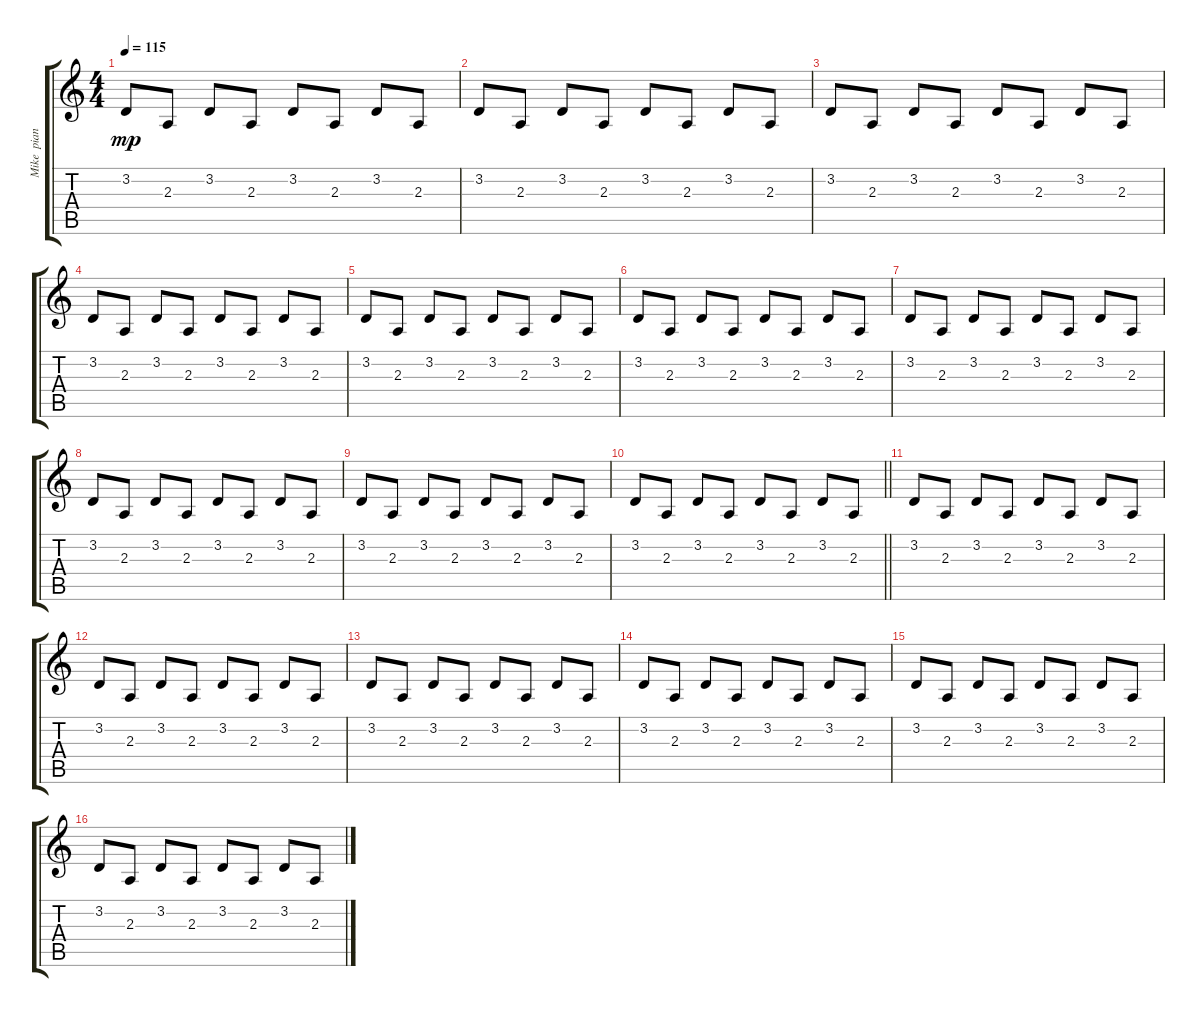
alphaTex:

\track ("Mike  piano" "Mike  pian") {instrument brightacousticpiano}
\staff {score tabs}
\tuning (E4 B3 G3 D3 A2 E2) {hide}
\ts (4 4)
\tempo 115
\clef g2
\ks c
3.2.8{dy mp} 2.3.8 3.2.8 2.3.8 3.2.8 2.3.8 3.2.8 2.3.8 |
3.2.8 2.3.8 3.2.8 2.3.8 3.2.8 2.3.8 3.2.8 2.3.8 |
3.2.8 2.3.8 3.2.8 2.3.8 3.2.8 2.3.8 3.2.8 2.3.8 |
3.2.8 2.3.8 3.2.8 2.3.8 3.2.8 2.3.8 3.2.8 2.3.8 |
3.2.8 2.3.8 3.2.8 2.3.8 3.2.8 2.3.8 3.2.8 2.3.8 |
3.2.8 2.3.8 3.2.8 2.3.8 3.2.8 2.3.8 3.2.8 2.3.8 |
3.2.8 2.3.8 3.2.8 2.3.8 3.2.8 2.3.8 3.2.8 2.3.8 |
3.2.8 2.3.8 3.2.8 2.3.8 3.2.8 2.3.8 3.2.8 2.3.8 |
3.2.8 2.3.8 3.2.8 2.3.8 3.2.8 2.3.8 3.2.8 2.3.8 |
\barLineRight lightlight
3.2.8 2.3.8 3.2.8 2.3.8 3.2.8 2.3.8 3.2.8 2.3.8 |
3.2.8 2.3.8 3.2.8 2.3.8 3.2.8 2.3.8 3.2.8 2.3.8 |
3.2.8 2.3.8 3.2.8 2.3.8 3.2.8 2.3.8 3.2.8 2.3.8 |
3.2.8 2.3.8 3.2.8 2.3.8 3.2.8 2.3.8 3.2.8 2.3.8 |
3.2.8 2.3.8 3.2.8 2.3.8 3.2.8 2.3.8 3.2.8 2.3.8 |
3.2.8 2.3.8 3.2.8 2.3.8 3.2.8 2.3.8 3.2.8 2.3.8 |
3.2.8 2.3.8 3.2.8 2.3.8 3.2.8 2.3.8 3.2.8 2.3.8
